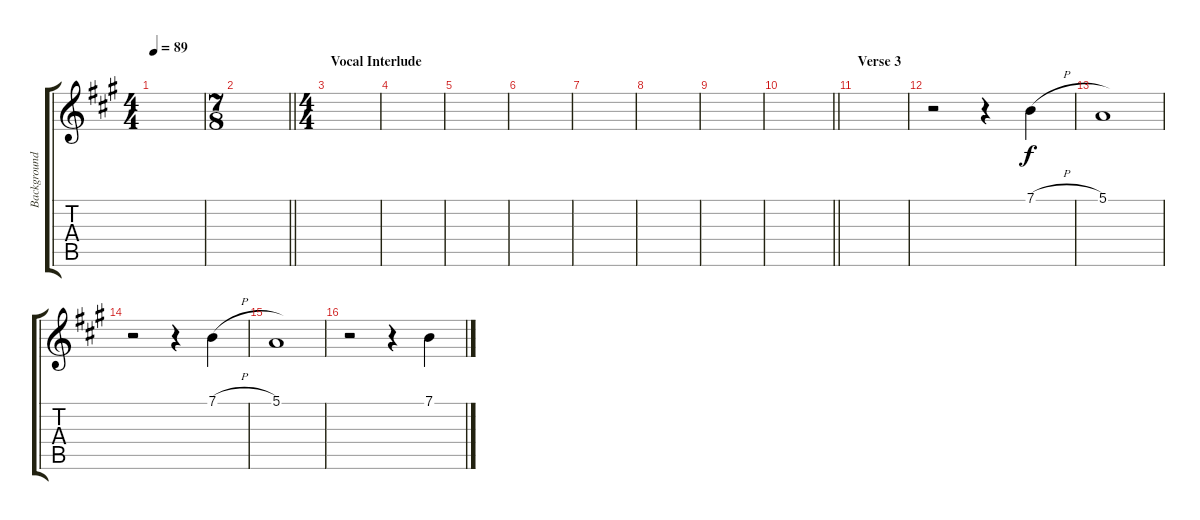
\track ("Background Vocals" "Background") {instrument voiceoohs}
\staff {score tabs}
\tuning (E4 B3 G3 D3 A2 E2) {hide}
\ts (4 4)
\tempo 89
\clef g2
\ks a
|
\ts (7 8)
\barLineRight lightlight
|
\ts (4 4)
\section ("" "Vocal Interlude")
|
|
|
|
|
|
|
\barLineRight lightlight
|
\section ("" "Verse 3")
|
r.2 r.4 7.1{h}.4 |
5.1.1 |
r.2 r.4 7.1{h}.4 |
5.1.1 |
r.2 r.4 7.1{h}.4
